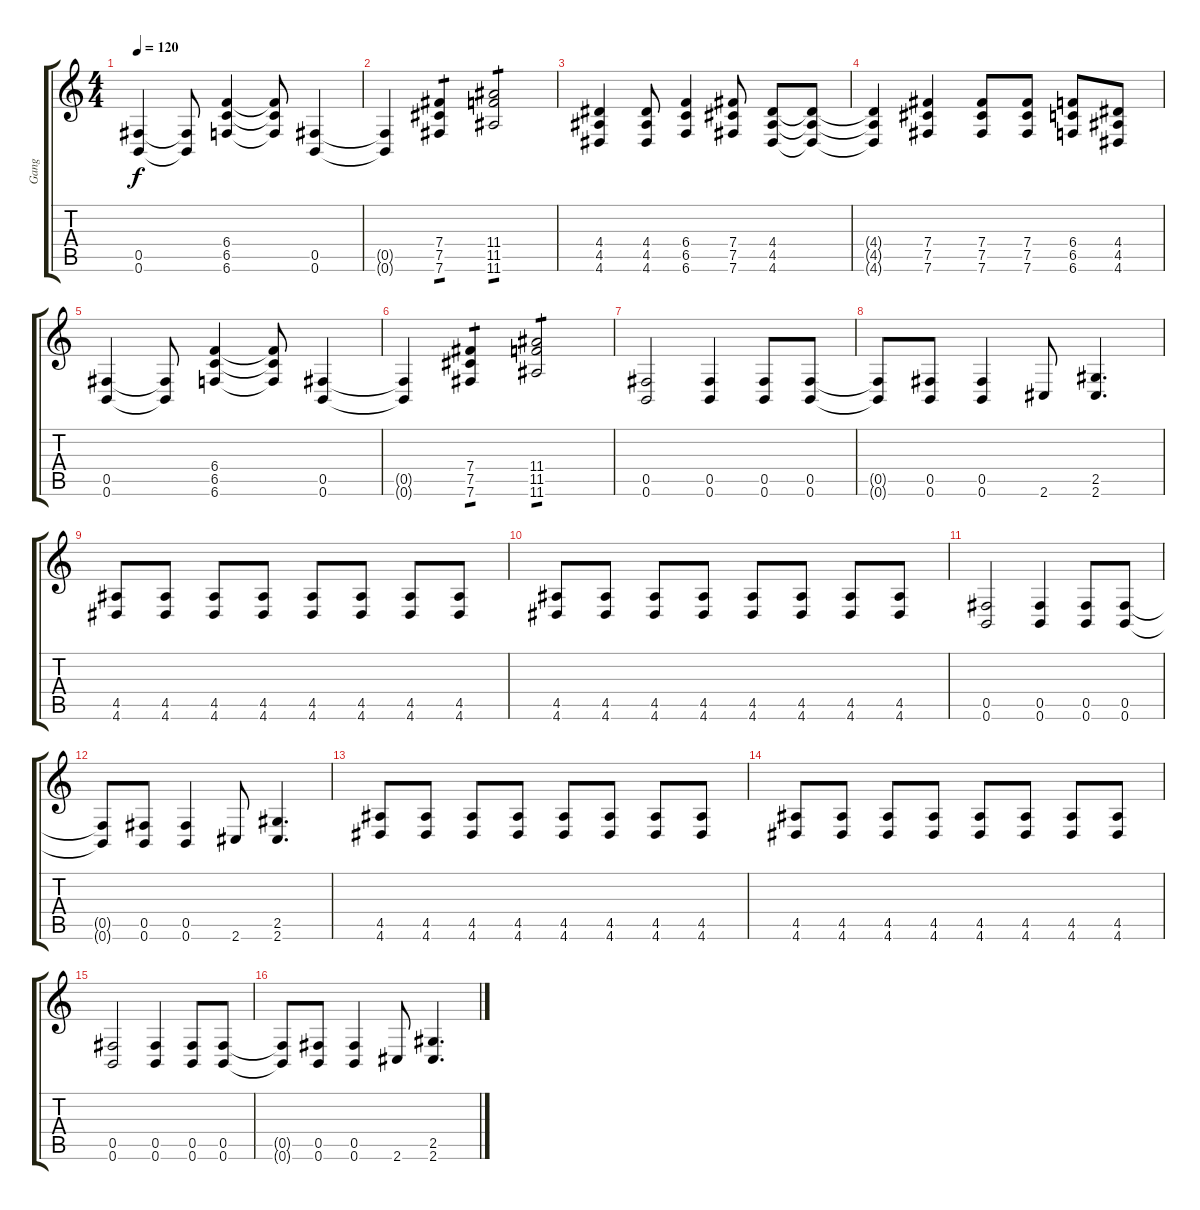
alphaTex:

\track ("Gang" "Gang") {instrument distortionguitar}
\staff {score tabs}
\tuning (Db4 Ab3 E3 B2 Gb2 B1) {hide}
\ts (4 4)
\tempo 120
\clef g2
\ks c
(0.5 0.6).4{dy f} (0.5{t} 0.6{t}).8 (6.4 6.5 6.6).4 (6.4{t} 6.5{t} 6.6{t}).8 (0.5 0.6).4 |
(0.5{t} 0.6{t}).4 (7.4 7.5 7.6).4{tp 1} (11.4 11.5 11.6).2{tp 1} |
(4.4 4.5 4.6).4 (4.4 4.5 4.6).8 (6.4 6.5 6.6).4 (7.4 7.5 7.6).8 (4.4 4.5 4.6).8 (4.4{t} 4.5{t} 4.6{t}).8 |
(4.4{t} 4.5{t} 4.6{t}).4 (7.4 7.5 7.6).4 (7.4 7.5 7.6).8 (7.4 7.5 7.6).8 (6.4 6.5 6.6).8 (4.4 4.5 4.6).8 |
(0.5 0.6).4 (0.5{t} 0.6{t}).8 (6.4 6.5 6.6).4 (6.4{t} 6.5{t} 6.6{t}).8 (0.5 0.6).4 |
(0.5{t} 0.6{t}).4 (7.4 7.5 7.6).4{tp 1} (11.4 11.5 11.6).2{tp 1} |
(0.5 0.6).2 (0.5 0.6).4 (0.5 0.6).8 (0.5 0.6).8 |
(0.5{t} 0.6{t}).8 (0.5 0.6).8 (0.5 0.6).4 2.6.8 (2.5 2.6).4{d} |
(4.5 4.6).8 (4.5 4.6).8 (4.5 4.6).8 (4.5 4.6).8 (4.5 4.6).8 (4.5 4.6).8 (4.5 4.6).8 (4.5 4.6).8 |
(4.5 4.6).8 (4.5 4.6).8 (4.5 4.6).8 (4.5 4.6).8 (4.5 4.6).8 (4.5 4.6).8 (4.5 4.6).8 (4.5 4.6).8 |
(0.5 0.6).2 (0.5 0.6).4 (0.5 0.6).8 (0.5 0.6).8 |
(0.5{t} 0.6{t}).8 (0.5 0.6).8 (0.5 0.6).4 2.6.8 (2.5 2.6).4{d} |
(4.5 4.6).8 (4.5 4.6).8 (4.5 4.6).8 (4.5 4.6).8 (4.5 4.6).8 (4.5 4.6).8 (4.5 4.6).8 (4.5 4.6).8 |
(4.5 4.6).8 (4.5 4.6).8 (4.5 4.6).8 (4.5 4.6).8 (4.5 4.6).8 (4.5 4.6).8 (4.5 4.6).8 (4.5 4.6).8 |
(0.5 0.6).2 (0.5 0.6).4 (0.5 0.6).8 (0.5 0.6).8 |
(0.5{t} 0.6{t}).8 (0.5 0.6).8 (0.5 0.6).4 2.6.8 (2.5 2.6).4{d}
